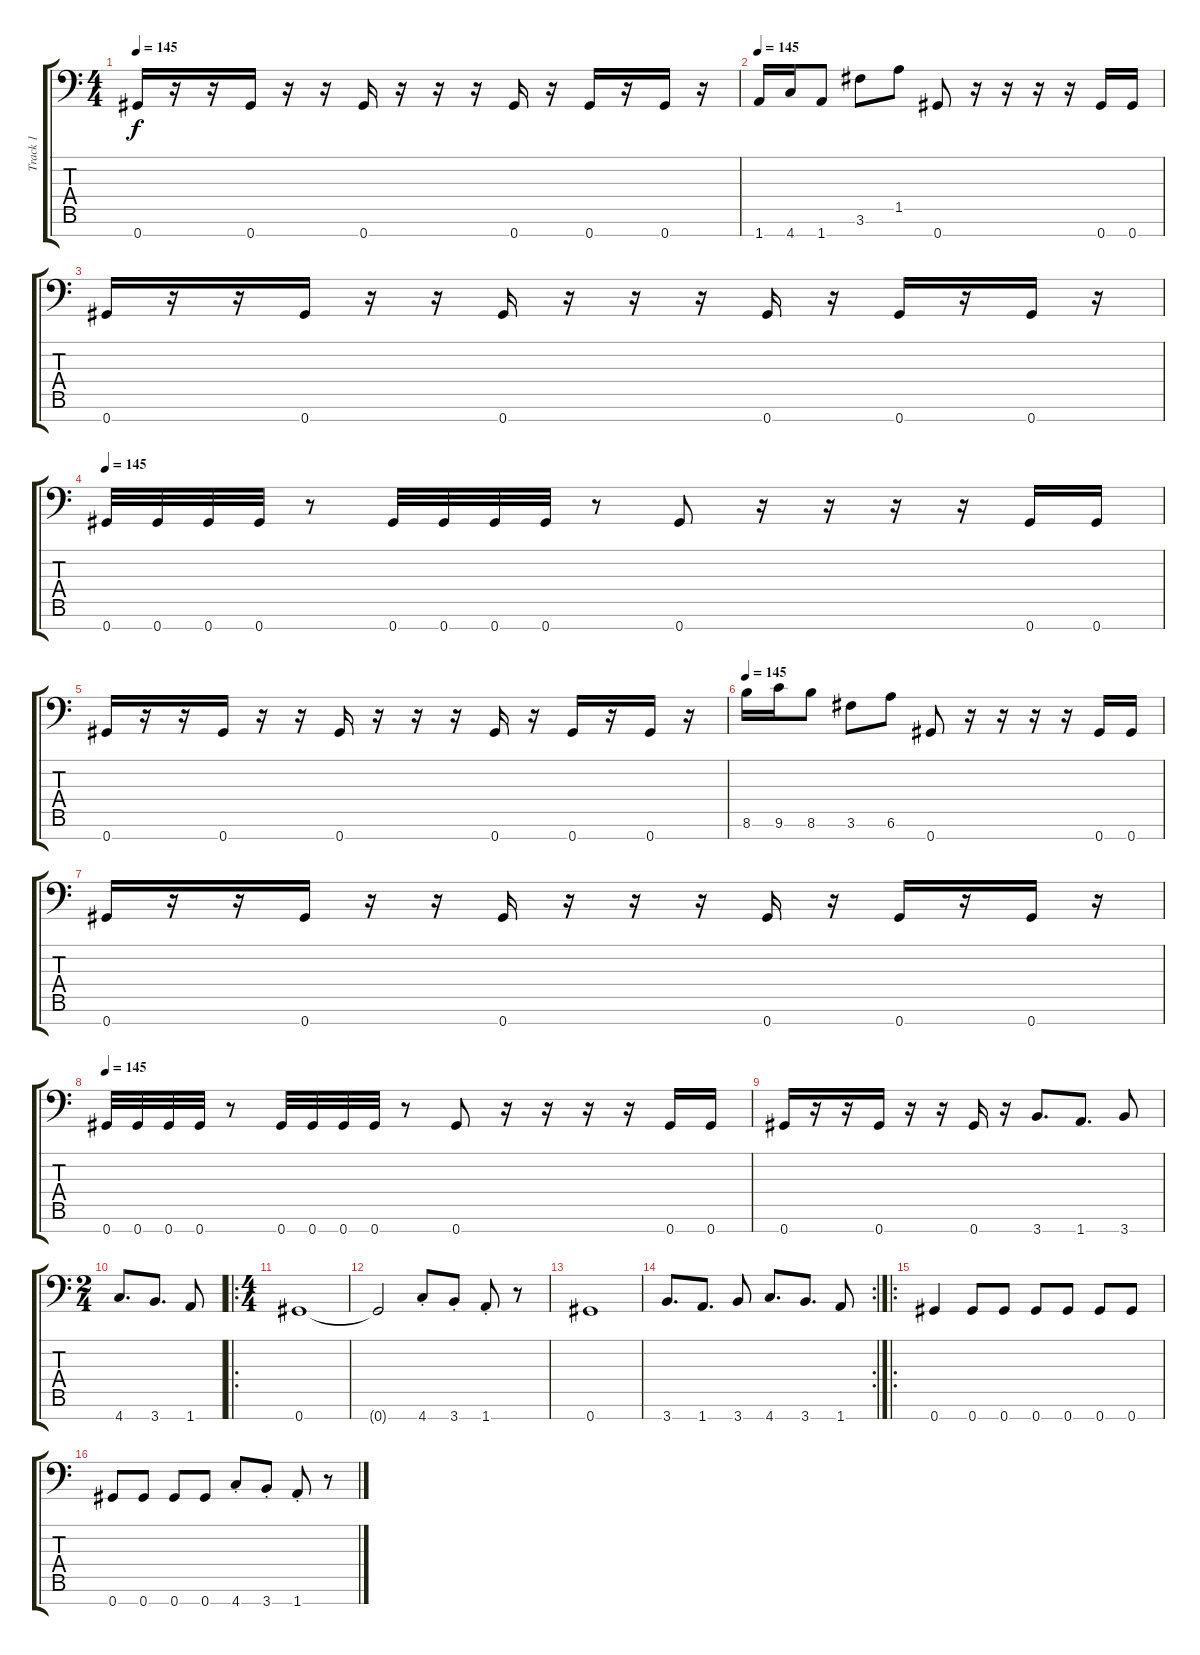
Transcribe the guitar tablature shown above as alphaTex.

\track ("Track 1" "Track 1") {instrument distortionguitar}
\staff {score tabs}
\tuning (Eb4 Bb3 Gb3 Db3 Ab2 Eb2 Ab1) {hide}
\ts (4 4)
\tempo 145
\clef f4
\ks c
0.7.16{dy f} r.16 r.16 0.7.16 r.16 r.16 0.7.16 r.16 r.16 r.16 0.7.16 r.16 0.7.16 r.16 0.7.16 r.16 |
\tempo 145
1.7.16 4.7.16 1.7.8 3.6.8 1.5.8 0.7.8 r.16 r.16 r.16 r.16 0.7.16 0.7.16 |
0.7.16 r.16 r.16 0.7.16 r.16 r.16 0.7.16 r.16 r.16 r.16 0.7.16 r.16 0.7.16 r.16 0.7.16 r.16 |
\tempo 145
0.7.32 0.7.32 0.7.32 0.7.32 r.8 0.7.32 0.7.32 0.7.32 0.7.32 r.8 0.7.8 r.16 r.16 r.16 r.16 0.7.16 0.7.16 |
0.7.16 r.16 r.16 0.7.16 r.16 r.16 0.7.16 r.16 r.16 r.16 0.7.16 r.16 0.7.16 r.16 0.7.16 r.16 |
\tempo 145
8.6.16 9.6.16 8.6.8 3.6.8 6.6.8 0.7.8 r.16 r.16 r.16 r.16 0.7.16 0.7.16 |
0.7.16 r.16 r.16 0.7.16 r.16 r.16 0.7.16 r.16 r.16 r.16 0.7.16 r.16 0.7.16 r.16 0.7.16 r.16 |
\tempo 145
0.7.32 0.7.32 0.7.32 0.7.32 r.8 0.7.32 0.7.32 0.7.32 0.7.32 r.8 0.7.8 r.16 r.16 r.16 r.16 0.7.16 0.7.16 |
0.7.16 r.16 r.16 0.7.16 r.16 r.16 0.7.16 r.16 3.7.8{d} 1.7.8{d} 3.7.8 |
\ts (2 4)
4.7.8{d} 3.7.8{d} 1.7.8 |
\ro
\ts (4 4)
0.7.1 |
0.7{t}.2 4.7{st}.8 3.7{st}.8 1.7{st}.8 r.8 |
0.7.1 |
\rc 2
3.7.8{d} 1.7.8{d} 3.7.8 4.7.8{d} 3.7.8{d} 1.7.8 |
\ro
0.7.4 0.7.8 0.7.8 0.7.8 0.7.8 0.7.8 0.7.8 |
0.7.8 0.7.8 0.7.8 0.7.8 4.7{st}.8 3.7{st}.8 1.7{st}.8 r.8
